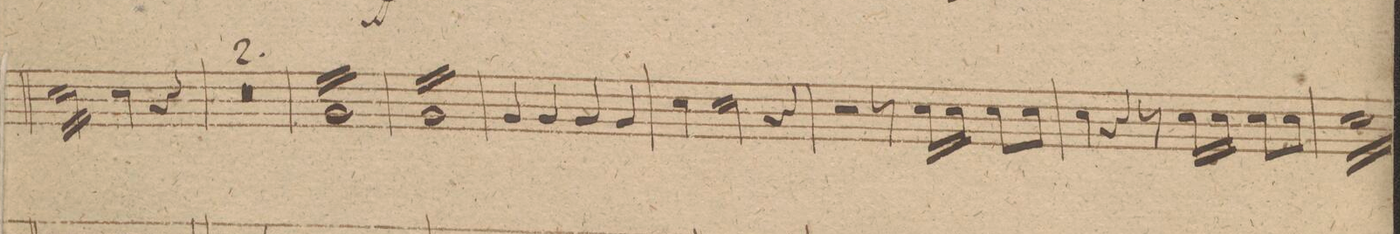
**kern	**dynam
*I"Tympano. E. A. H.	*
*clefF4	*
*k[]	*
*met(c)	*
*M4/4	*
16E\LL	.
16E\	.
16E\	.
16E\	.
16E\	.
16E\	.
16E\	.
16E\JJ	.
*Xtremolo	*
4E\	.
4r	.
=9	=9
0r	.
=10	=10
=11	=11
*tremolo	*
16BB/LL	.
16BB/	.
16BB/	.
16BB/	.
16BB/	.
16BB/	.
16BB/	.
16BB/	.
16BB/	.
16BB/	.
16BB/	.
16BB/	.
16BB/	.
16BB/	.
16BB/	.
16BB/JJ	.
=12	=12
16BB/LL	.
16BB/	.
16BB/	.
16BB/	.
16BB/	.
16BB/	.
16BB/	.
16BB/	.
16BB/	.
16BB/	.
16BB/	.
16BB/	.
16BB/	.
16BB/	.
16BB/	.
16BB/JJ	.
*Xtremolo	*
=13	=13
4BB/	.
4BB/	.
4BB/	.
4BB/	.
=14	=14
4E\	.
2E\	.
4r	.
=15	=15
2r	.
8r	.
16E\LL	.
16E\JJ	.
8E\L	.
8E\J	.
=16	=16
4E\	.
4r	.
8r	.
16E\LL	.
16E\JJ	.
8E\L	.
8E\J	.
=17	=17
*tremolo	*
16E\LL	.
16E\	.
16E\	.
16E\	.
16E\	.
16E\	.
16E\	.
16E\	.
16E\	.
16E\	.
16E\	.
16E\	.
16E\	.
16E\	.
16E\	.
16E\JJ	.
*Xtremolo	*
=18	=18
*-	*-
